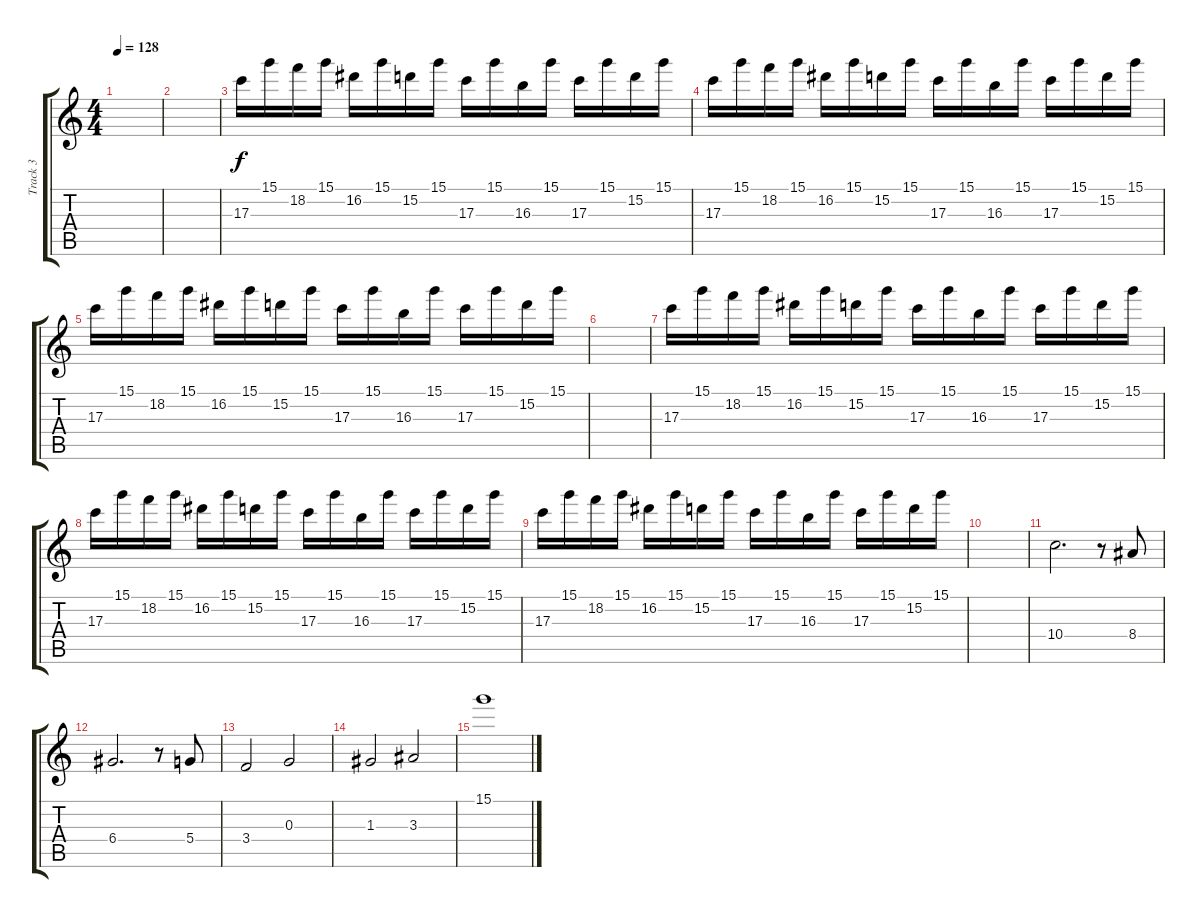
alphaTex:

\track ("Track 3" "Track 3") {instrument acousticbass}
\staff {score tabs}
\tuning (E4 B3 G3 D3 A2 E2) {hide}
\ts (4 4)
\tempo 128
\clef g2
\ks c
|
|
17.3.16{instrument celesta} 15.1.16 18.2.16 15.1.16 16.2.16 15.1.16 15.2.16 15.1.16 17.3.16 15.1.16 16.3.16 15.1.16 17.3.16 15.1.16 15.2.16 15.1.16 |
17.3.16 15.1.16 18.2.16 15.1.16 16.2.16 15.1.16 15.2.16 15.1.16 17.3.16 15.1.16 16.3.16 15.1.16 17.3.16 15.1.16 15.2.16 15.1.16 |
17.3.16 15.1.16 18.2.16 15.1.16 16.2.16 15.1.16 15.2.16 15.1.16 17.3.16 15.1.16 16.3.16 15.1.16 17.3.16 15.1.16 15.2.16 15.1.16 |
|
17.3.16 15.1.16 18.2.16 15.1.16 16.2.16 15.1.16 15.2.16 15.1.16 17.3.16 15.1.16 16.3.16 15.1.16 17.3.16 15.1.16 15.2.16 15.1.16 |
17.3.16 15.1.16 18.2.16 15.1.16 16.2.16 15.1.16 15.2.16 15.1.16 17.3.16 15.1.16 16.3.16 15.1.16 17.3.16 15.1.16 15.2.16 15.1.16 |
17.3.16 15.1.16 18.2.16 15.1.16 16.2.16 15.1.16 15.2.16 15.1.16 17.3.16 15.1.16 16.3.16 15.1.16 17.3.16 15.1.16 15.2.16 15.1.16 |
|
10.4.2{d instrument cello} r.8 8.4.8 |
6.4.2{d} r.8 5.4.8 |
3.4.2 0.3.2 |
1.3.2 3.3.2 |
15.1.1
